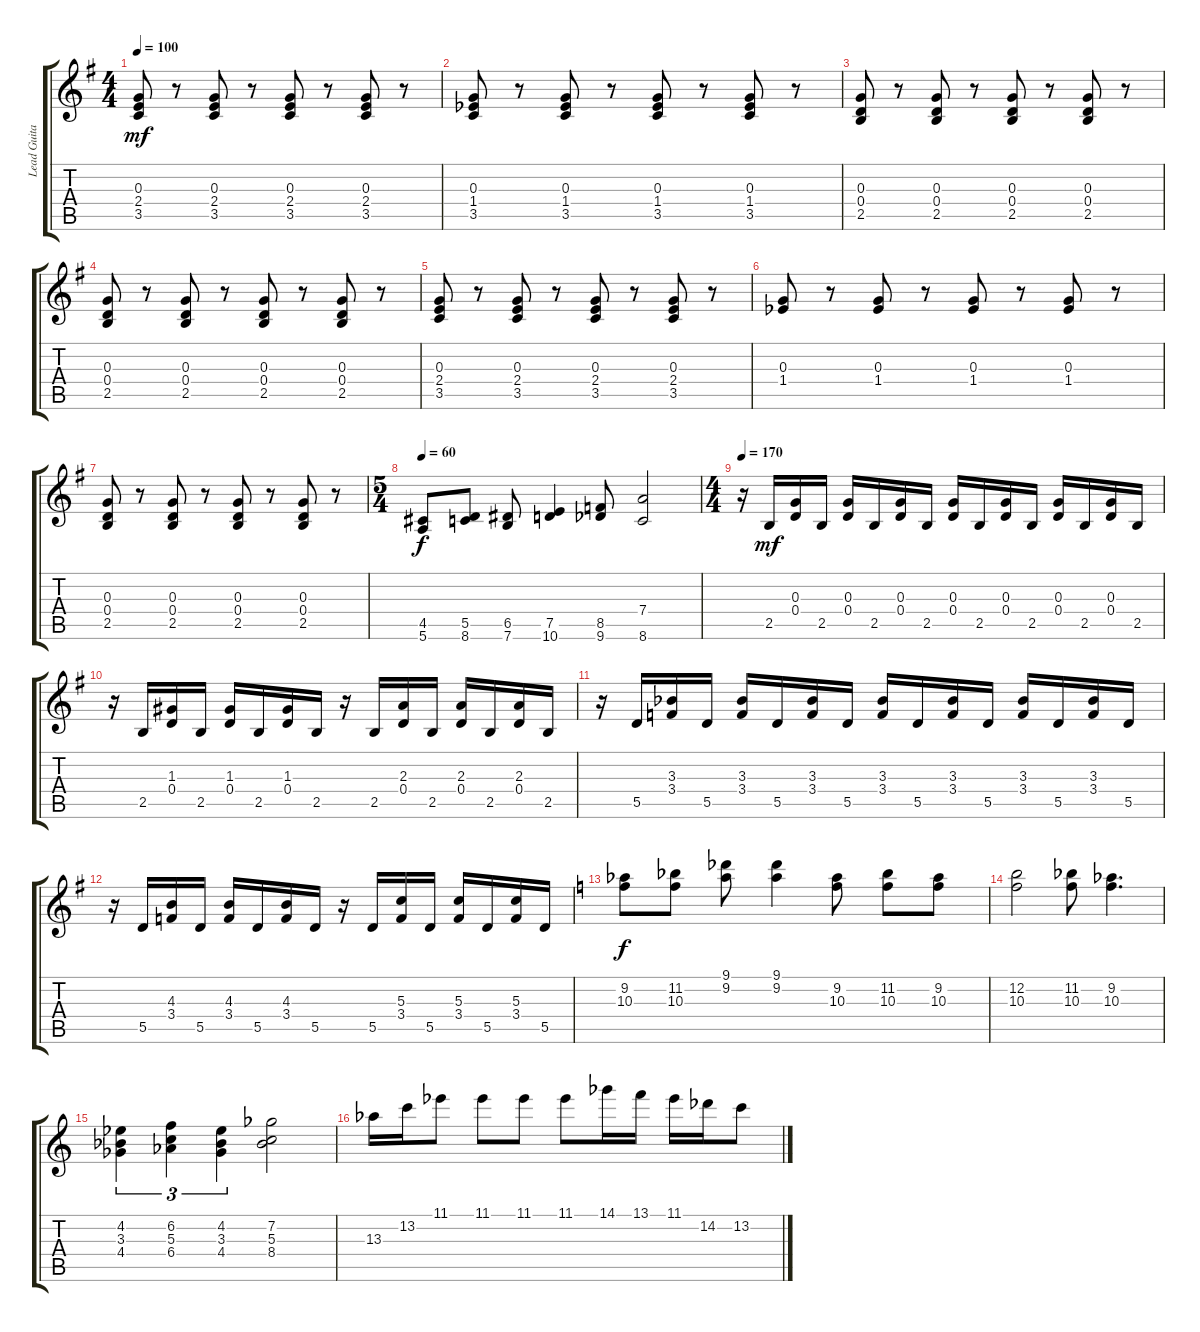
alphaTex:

\track ("Lead Guitars" "Lead Guita") {instrument electricguitarjazz}
\staff {score tabs}
\tuning (E4 B3 G3 D3 A2 E2) {hide}
\ts (4 4)
\tempo 100
\clef g2
\ks g
(0.3 2.4 3.5).8{dy mf} r.8 (0.3 2.4 3.5).8 r.8 (0.3 2.4 3.5).8 r.8 (0.3 2.4 3.5).8 r.8 |
(0.3 1.4{acc b} 3.5).8 r.8 (0.3 1.4{acc b} 3.5).8 r.8 (0.3 1.4{acc b} 3.5).8 r.8 (0.3 1.4{acc b} 3.5).8 r.8 |
(0.3 0.4 2.5).8 r.8 (0.3 0.4 2.5).8 r.8 (0.3 0.4 2.5).8 r.8 (0.3 0.4 2.5).8 r.8 |
(0.3 0.4 2.5).8 r.8 (0.3 0.4 2.5).8 r.8 (0.3 0.4 2.5).8 r.8 (0.3 0.4 2.5).8 r.8 |
(0.3 2.4 3.5).8 r.8 (0.3 2.4 3.5).8 r.8 (0.3 2.4 3.5).8 r.8 (0.3 2.4 3.5).8 r.8 |
(0.3 1.4{acc b}).8 r.8 (0.3 1.4{acc b}).8 r.8 (0.3 1.4{acc b}).8 r.8 (0.3 1.4{acc b}).8 r.8 |
(0.3 0.4 2.5).8 r.8 (0.3 0.4 2.5).8 r.8 (0.3 0.4 2.5).8 r.8 (0.3 0.4 2.5).8 r.8 |
\ts (5 4)
\tempo 60
(4.5 5.6).8{dy f} (5.5 8.6).8 (6.5 7.6).8 (7.5 10.6).4 (8.5 9.6{acc b}).8 (7.4 8.6).2 |
\ts (4 4)
\tempo 170
r.16 2.5.16{dy mf} (0.3 0.4).16 2.5.16 (0.3 0.4).16 2.5.16 (0.3 0.4).16 2.5.16 (0.3 0.4).16 2.5.16 (0.3 0.4).16 2.5.16 (0.3 0.4).16 2.5.16 (0.3 0.4).16 2.5.16 |
r.16 2.5.16 (1.3 0.4).16 2.5.16 (1.3 0.4).16 2.5.16 (1.3 0.4).16 2.5.16 r.16 2.5.16 (2.3 0.4).16 2.5.16 (2.3 0.4).16 2.5.16 (2.3 0.4).16 2.5.16 |
r.16 5.5.16 (3.3{acc b} 3.4).16 5.5.16 (3.3{acc b} 3.4).16 5.5.16 (3.3{acc b} 3.4).16 5.5.16 (3.3{acc b} 3.4).16 5.5.16 (3.3{acc b} 3.4).16 5.5.16 (3.3{acc b} 3.4).16 5.5.16 (3.3{acc b} 3.4).16 5.5.16 |
r.16 5.5.16 (4.3 3.4).16 5.5.16 (4.3 3.4).16 5.5.16 (4.3 3.4).16 5.5.16 r.16 5.5.16 (5.3 3.4).16 5.5.16 (5.3 3.4).16 5.5.16 (5.3 3.4).16 5.5.16 |
\ks c
(9.2{acc b} 10.3).8{dy f} (11.2{acc b} 10.3).8 (9.1{acc b} 9.2{acc b}).8 (9.1{acc b} 9.2{acc b}).4 (9.2{acc b} 10.3).8 (11.2{acc b} 10.3).8 (9.2{acc b} 10.3).8 |
(12.2 10.3).2 (11.2{acc b} 10.3).8 (9.2{acc b} 10.3).4{d} |
(4.2{acc b} 3.3{acc b} 4.4{acc b}).4{tu (3 2)} (6.2 5.3 6.4{acc b}).4{tu (3 2)} (4.2{acc b} 3.3{acc b} 4.4{acc b}).4{tu (3 2)} (7.2{acc b} 5.3 8.4{acc b}).2 |
13.3{acc b}.16 13.2.16 11.1{acc b}.8 11.1{acc b}.8 11.1{acc b}.8 11.1{acc b}.8 14.1{acc b}.16 13.1.16 11.1{acc b}.16 14.2{acc b}.16 13.2.8
